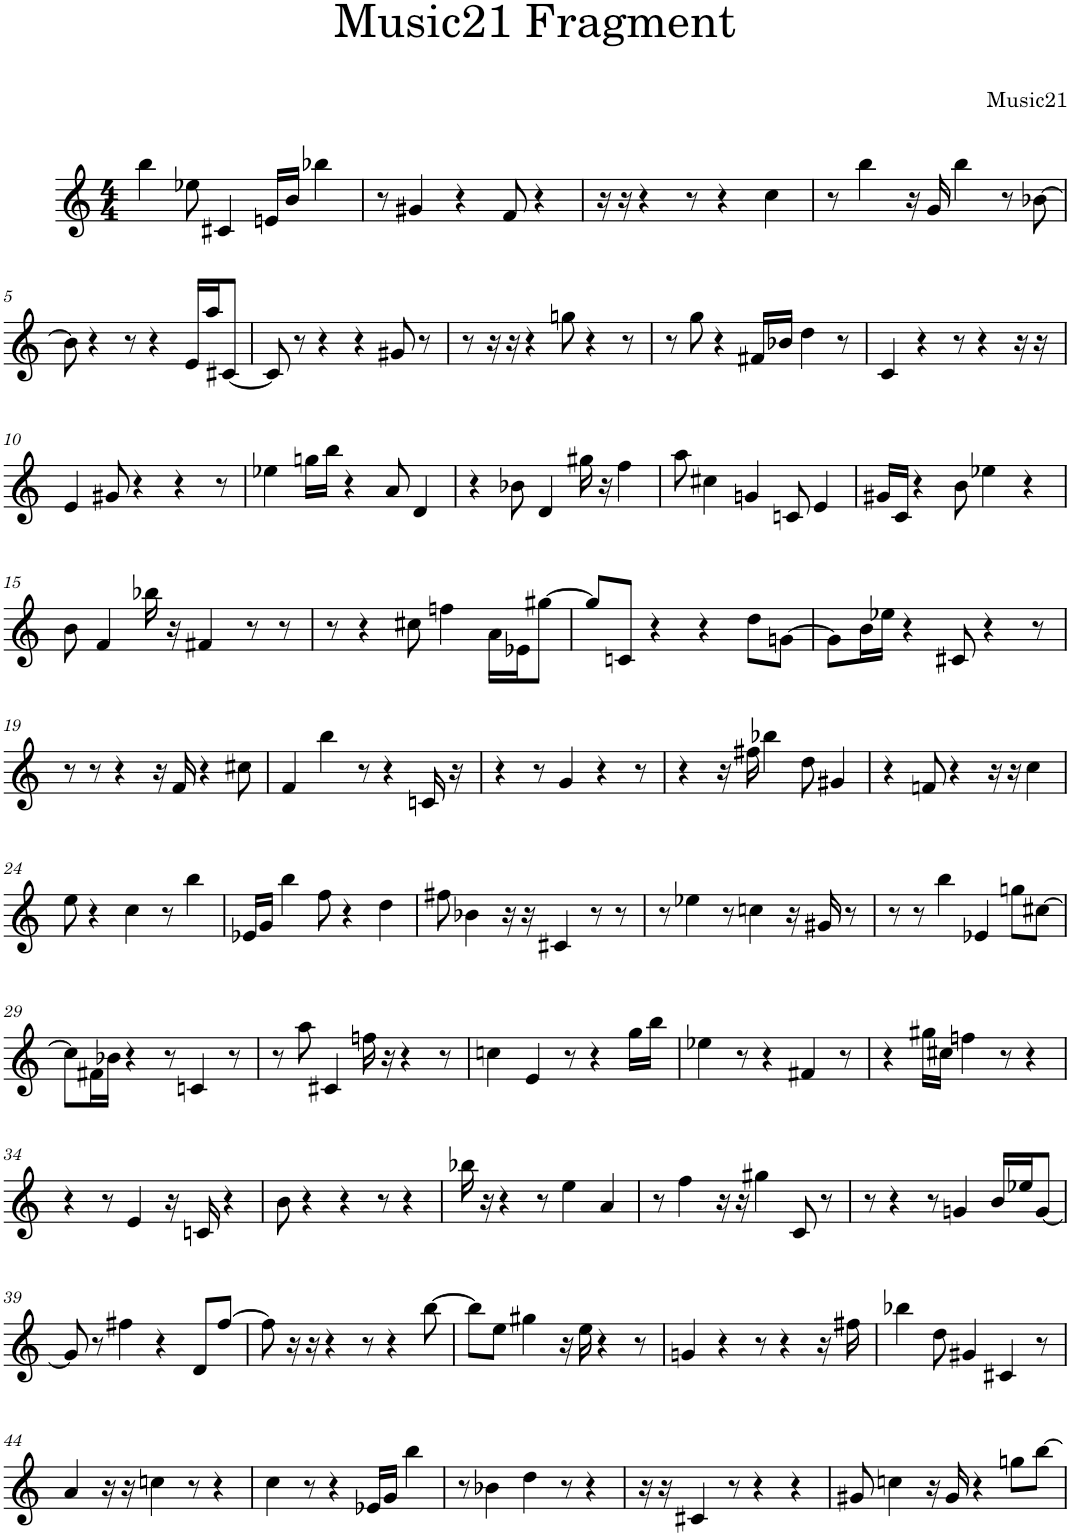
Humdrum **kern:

**kern
*part1
*staff1
*I"Piano
*I'Pno
*clefG2
*k[]
*M4/4
=1
4bb\
8ee-X\
4c#X/
16en/LL
16b/JJ
4bb-X\
=2
8r
4g#X/
4r
8f/
4r
=3
16r
16r
4r
8r
4r
4cc\
=4
8r
4bb\
16r
16g/
4bb\
8r
[8b-X\
!!LO:LB:g=z
=5
8b-\]
4r
8r
4r
16e/LL
16aa/J
[8c#X/J
=6
8c#/]
8r
4r
4r
8g#X/
8r
=7
8r
16r
16r
4r
8ggn\
4r
8r
=8
8r
8gg\
4r
16f#X/LL
16b-X/JJ
4dd\
8r
=9
4c/
4r
8r
4r
16r
16r
!!LO:LB:g=z
=10
4e/
8g#X/
4r
4r
8r
=11
4ee-X\
16ggn\LL
16bb\JJ
4r
8a/
4d/
=12
4r
8b-X\
4d/
16gg#X\
16r
4ff\
=13
8aa\
4cc#X\
4gn/
8cn/
4e/
=14
16g#X/LL
16c/JJ
4r
8b\
4ee-X\
4r
!!LO:LB:g=z
=15
8b\
4f/
16bb-X\
16r
4f#X/
8r
8r
=16
8r
4r
8cc#X\
4ffn\
16a\LL
16e-X\J
[8gg#X\J
=17
8gg#/L]
8cn/J
4r
4r
8dd\L
[8gn\J
=18
8g\L]
16b\L
16ee-X\JJ
4r
8c#X/
4r
8r
!!LO:LB:g=z
=19
8r
8r
4r
16r
16f/
4r
8cc#X\
=20
4f/
4bb\
8r
4r
16cn/
16r
=21
4r
8r
4g/
4r
8r
=22
4r
16r
16ff#X\
4bb-X\
8dd\
4g#X/
=23
4r
8fn/
4r
16r
16r
4cc\
!!LO:LB:g=z
=24
8ee\
4r
4cc\
8r
4bb\
=25
16e-X/LL
16g/JJ
4bb\
8ff\
4r
4dd\
=26
8ff#X\
4b-X\
16r
16r
4c#X/
8r
8r
=27
8r
4ee-X\
8r
4ccn\
16r
16g#X/
8r
=28
8r
8r
4bb\
4e-X/
8ggn\L
[8cc#X\J
!!LO:LB:g=z
=29
8cc#\L]
16f#X\L
16b-X\JJ
4r
8r
4cn/
8r
=30
8r
8aa\
4c#X/
16ffn\
16r
4r
8r
=31
4ccn\
4e/
8r
4r
16gg\LL
16bb\JJ
=32
4ee-X\
8r
4r
4f#X/
8r
=33
4r
16gg#X\LL
16cc#X\JJ
4ffn\
8r
4r
!!LO:LB:g=z
=34
4r
8r
4e/
16r
16cn/
4r
=35
8b\
4r
4r
8r
4r
=36
16bb-X\
16r
4r
8r
4ee\
4a/
=37
8r
4ff\
16r
16r
4gg#X\
8c/
8r
=38
8r
4r
8r
4gn/
16b/LL
16ee-X/J
[8g/J
!!LO:LB:g=z
=39
8g/]
8r
4ff#X\
4r
8d/L
[8ff#/J
=40
8ff#\]
16r
16r
4r
8r
4r
[8bb\
=41
8bb\L]
8ee\J
4gg#X\
16r
16ee\
4r
8r
=42
4gn/
4r
8r
4r
16r
16ff#X\
=43
4bb-X\
8dd\
4g#X/
4c#X/
8r
!!LO:LB:g=z
=44
4a/
16r
16r
4ccn\
8r
4r
=45
4cc\
8r
4r
16e-X/LL
16g/JJ
4bb\
=46
8r
4b-X\
4dd\
8r
4r
=47
16r
16r
4c#X/
8r
4r
4r
=48
8g#X/
4ccn\
16r
16g#/
4r
8ggn\L
[8bb\J
=
*-
